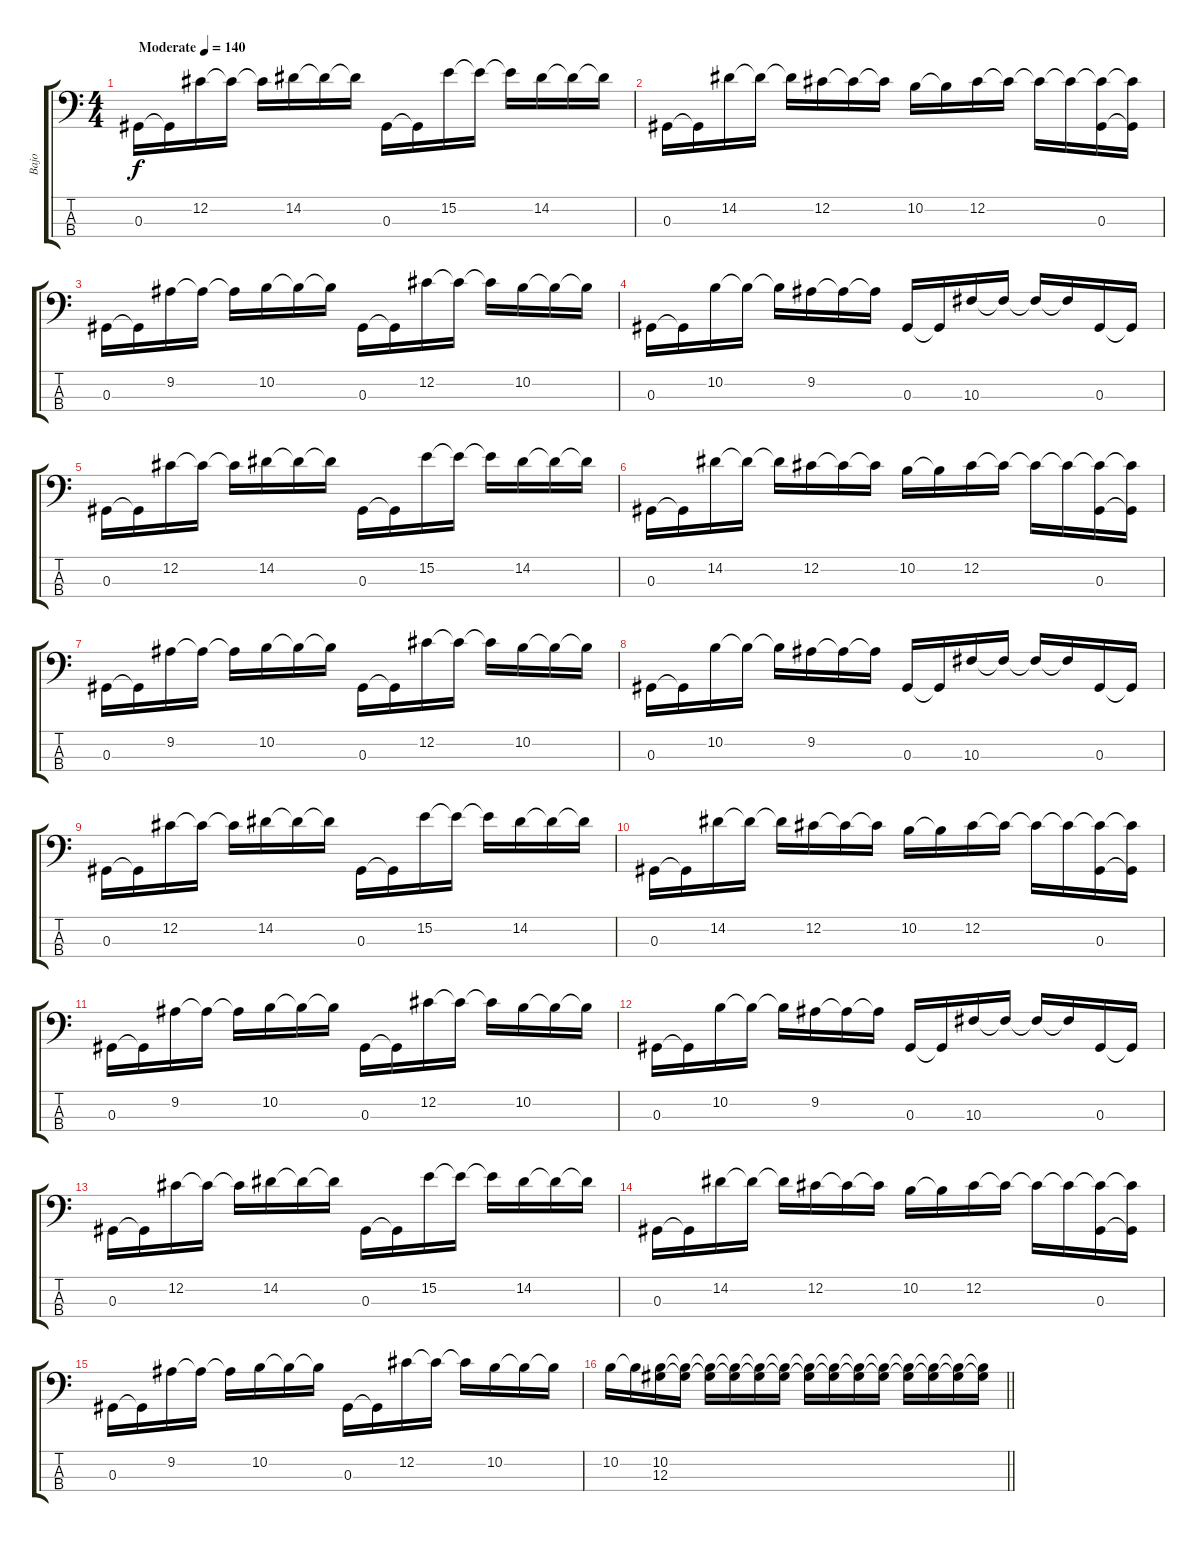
\track ("Bajo" "Bajo") {instrument electricbasspick}
\staff {score tabs}
\tuning (Gb2 Db2 Ab1 Eb1) {hide}
\ts (4 4)
\tempo (140 "Moderate")
\clef f4
\ks c
0.3.16{dy f instrument electricbasspick} 0.3{t}.16 12.2.16 12.2{t}.16 12.2{t}.16 14.2.16 14.2{t}.16 14.2{t}.16 0.3.16 0.3{t}.16 15.2.16 15.2{t}.16 15.2{t}.16 14.2.16 14.2{t}.16 14.2{t}.16 |
0.3.16 0.3{t}.16 14.2.16 14.2{t}.16 14.2{t}.16 12.2.16 12.2{t}.16 12.2{t}.16 10.2.16 10.2{t}.16 12.2.16 12.2{t}.16 12.2{t}.16 12.2{t}.16 (12.2{t} 0.3).16 (12.2{t} 0.3{t}).16 |
0.3.16 0.3{t}.16 9.2.16 9.2{t}.16 9.2{t}.16 10.2.16 10.2{t}.16 10.2{t}.16 0.3.16 0.3{t}.16 12.2.16 12.2{t}.16 12.2{t}.16 10.2.16 10.2{t}.16 10.2{t}.16 |
0.3.16 0.3{t}.16 10.2.16 10.2{t}.16 10.2{t}.16 9.2.16 9.2{t}.16 9.2{t}.16 0.3.16 0.3{t}.16 10.3.16 10.3{t}.16 10.3{t}.16 10.3{t}.16 0.3.16 0.3{t}.16 |
0.3.16 0.3{t}.16 12.2.16 12.2{t}.16 12.2{t}.16 14.2.16 14.2{t}.16 14.2{t}.16 0.3.16 0.3{t}.16 15.2.16 15.2{t}.16 15.2{t}.16 14.2.16 14.2{t}.16 14.2{t}.16 |
0.3.16 0.3{t}.16 14.2.16 14.2{t}.16 14.2{t}.16 12.2.16 12.2{t}.16 12.2{t}.16 10.2.16 10.2{t}.16 12.2.16 12.2{t}.16 12.2{t}.16 12.2{t}.16 (12.2{t} 0.3).16 (12.2{t} 0.3{t}).16 |
0.3.16 0.3{t}.16 9.2.16 9.2{t}.16 9.2{t}.16 10.2.16 10.2{t}.16 10.2{t}.16 0.3.16 0.3{t}.16 12.2.16 12.2{t}.16 12.2{t}.16 10.2.16 10.2{t}.16 10.2{t}.16 |
0.3.16 0.3{t}.16 10.2.16 10.2{t}.16 10.2{t}.16 9.2.16 9.2{t}.16 9.2{t}.16 0.3.16 0.3{t}.16 10.3.16 10.3{t}.16 10.3{t}.16 10.3{t}.16 0.3.16 0.3{t}.16 |
0.3.16 0.3{t}.16 12.2.16 12.2{t}.16 12.2{t}.16 14.2.16 14.2{t}.16 14.2{t}.16 0.3.16 0.3{t}.16 15.2.16 15.2{t}.16 15.2{t}.16 14.2.16 14.2{t}.16 14.2{t}.16 |
0.3.16 0.3{t}.16 14.2.16 14.2{t}.16 14.2{t}.16 12.2.16 12.2{t}.16 12.2{t}.16 10.2.16 10.2{t}.16 12.2.16 12.2{t}.16 12.2{t}.16 12.2{t}.16 (12.2{t} 0.3).16 (12.2{t} 0.3{t}).16 |
0.3.16 0.3{t}.16 9.2.16 9.2{t}.16 9.2{t}.16 10.2.16 10.2{t}.16 10.2{t}.16 0.3.16 0.3{t}.16 12.2.16 12.2{t}.16 12.2{t}.16 10.2.16 10.2{t}.16 10.2{t}.16 |
0.3.16 0.3{t}.16 10.2.16 10.2{t}.16 10.2{t}.16 9.2.16 9.2{t}.16 9.2{t}.16 0.3.16 0.3{t}.16 10.3.16 10.3{t}.16 10.3{t}.16 10.3{t}.16 0.3.16 0.3{t}.16 |
0.3.16 0.3{t}.16 12.2.16 12.2{t}.16 12.2{t}.16 14.2.16 14.2{t}.16 14.2{t}.16 0.3.16 0.3{t}.16 15.2.16 15.2{t}.16 15.2{t}.16 14.2.16 14.2{t}.16 14.2{t}.16 |
0.3.16 0.3{t}.16 14.2.16 14.2{t}.16 14.2{t}.16 12.2.16 12.2{t}.16 12.2{t}.16 10.2.16 10.2{t}.16 12.2.16 12.2{t}.16 12.2{t}.16 12.2{t}.16 (12.2{t} 0.3).16 (12.2{t} 0.3{t}).16 |
0.3.16 0.3{t}.16 9.2.16 9.2{t}.16 9.2{t}.16 10.2.16 10.2{t}.16 10.2{t}.16 0.3.16 0.3{t}.16 12.2.16 12.2{t}.16 12.2{t}.16 10.2.16 10.2{t}.16 10.2{t}.16 |
\barLineRight lightlight
10.2.16 10.2{t}.16 (10.2 12.3).16 (10.2{t} 12.3{t}).16 (10.2{t} 12.3{t}).16 (10.2{t} 12.3{t}).16 (10.2{t} 12.3{t}).16 (10.2{t} 12.3{t}).16 (10.2{t} 12.3{t}).16 (10.2{t} 12.3{t}).16 (10.2{t} 12.3{t}).16 (10.2{t} 12.3{t}).16 (10.2{t} 12.3{t}).16 (10.2{t} 12.3{t}).16 (10.2{t} 12.3{t}).16 (10.2{t} 12.3{t}).16
